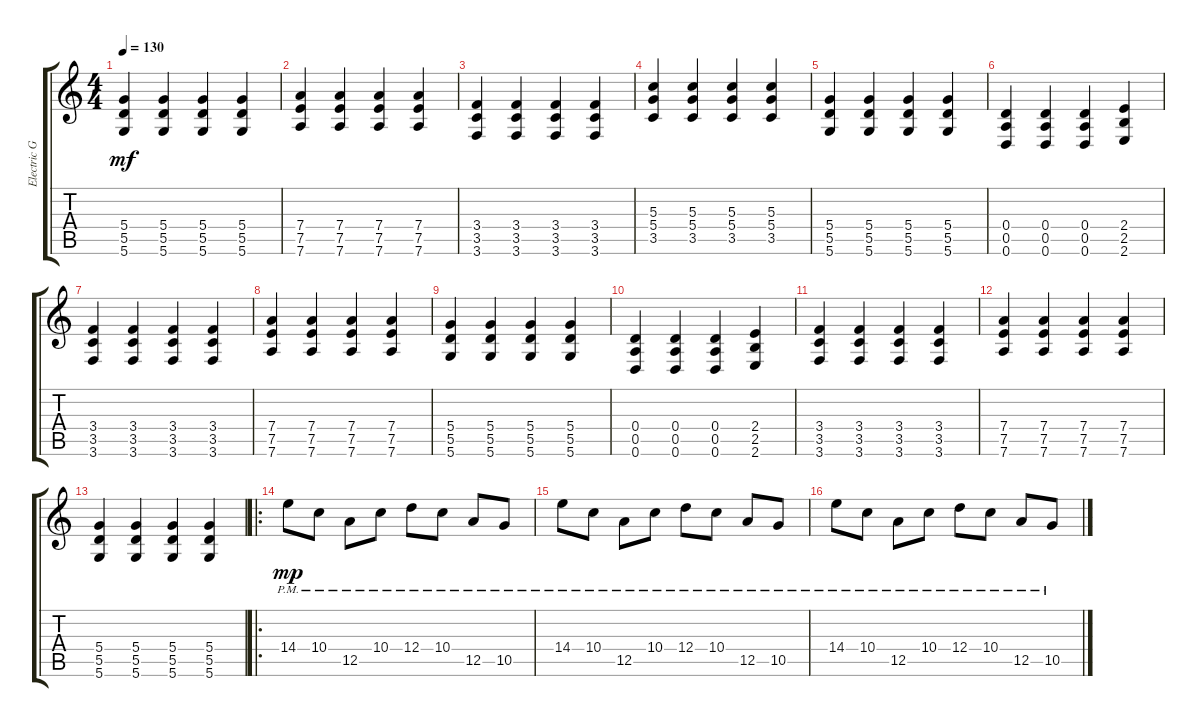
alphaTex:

\track ("Electric Guitar 2" "Electric G") {instrument distortionguitar}
\staff {score tabs}
\tuning (E4 B3 G3 D3 A2 D2) {hide}
\ts (4 4)
\tempo 130
\clef g2
\ks c
(5.4 5.5 5.6).4{dy mf} (5.4 5.5 5.6).4 (5.4 5.5 5.6).4 (5.4 5.5 5.6).4 |
(7.4 7.5 7.6).4 (7.4 7.5 7.6).4 (7.4 7.5 7.6).4 (7.4 7.5 7.6).4 |
(3.4 3.5 3.6).4 (3.4 3.5 3.6).4 (3.4 3.5 3.6).4 (3.4 3.5 3.6).4 |
(5.3 5.4 3.5).4 (5.3 5.4 3.5).4 (5.3 5.4 3.5).4 (5.3 5.4 3.5).4 |
(5.4 5.5 5.6).4 (5.4 5.5 5.6).4 (5.4 5.5 5.6).4 (5.4 5.5 5.6).4 |
(0.4 0.5 0.6).4 (0.4 0.5 0.6).4 (0.4 0.5 0.6).4 (2.4 2.5 2.6).4 |
(3.4 3.5 3.6).4 (3.4 3.5 3.6).4 (3.4 3.5 3.6).4 (3.4 3.5 3.6).4 |
(7.4 7.5 7.6).4 (7.4 7.5 7.6).4 (7.4 7.5 7.6).4 (7.4 7.5 7.6).4 |
(5.4 5.5 5.6).4 (5.4 5.5 5.6).4 (5.4 5.5 5.6).4 (5.4 5.5 5.6).4 |
(0.4 0.5 0.6).4 (0.4 0.5 0.6).4 (0.4 0.5 0.6).4 (2.4 2.5 2.6).4 |
(3.4 3.5 3.6).4 (3.4 3.5 3.6).4 (3.4 3.5 3.6).4 (3.4 3.5 3.6).4 |
(7.4 7.5 7.6).4 (7.4 7.5 7.6).4 (7.4 7.5 7.6).4 (7.4 7.5 7.6).4 |
(5.4 5.5 5.6).4 (5.4 5.5 5.6).4 (5.4 5.5 5.6).4 (5.4 5.5 5.6).4 |
\ro
14.4{pm}.8{dy mp} 10.4{pm}.8 12.5{pm}.8 10.4{pm}.8 12.4{pm}.8 10.4{pm}.8 12.5{pm}.8 10.5{pm}.8 |
14.4{pm}.8 10.4{pm}.8 12.5{pm}.8 10.4{pm}.8 12.4{pm}.8 10.4{pm}.8 12.5{pm}.8 10.5{pm}.8 |
14.4{pm}.8 10.4{pm}.8 12.5{pm}.8 10.4{pm}.8 12.4{pm}.8 10.4{pm}.8 12.5{pm}.8 10.5{pm}.8
